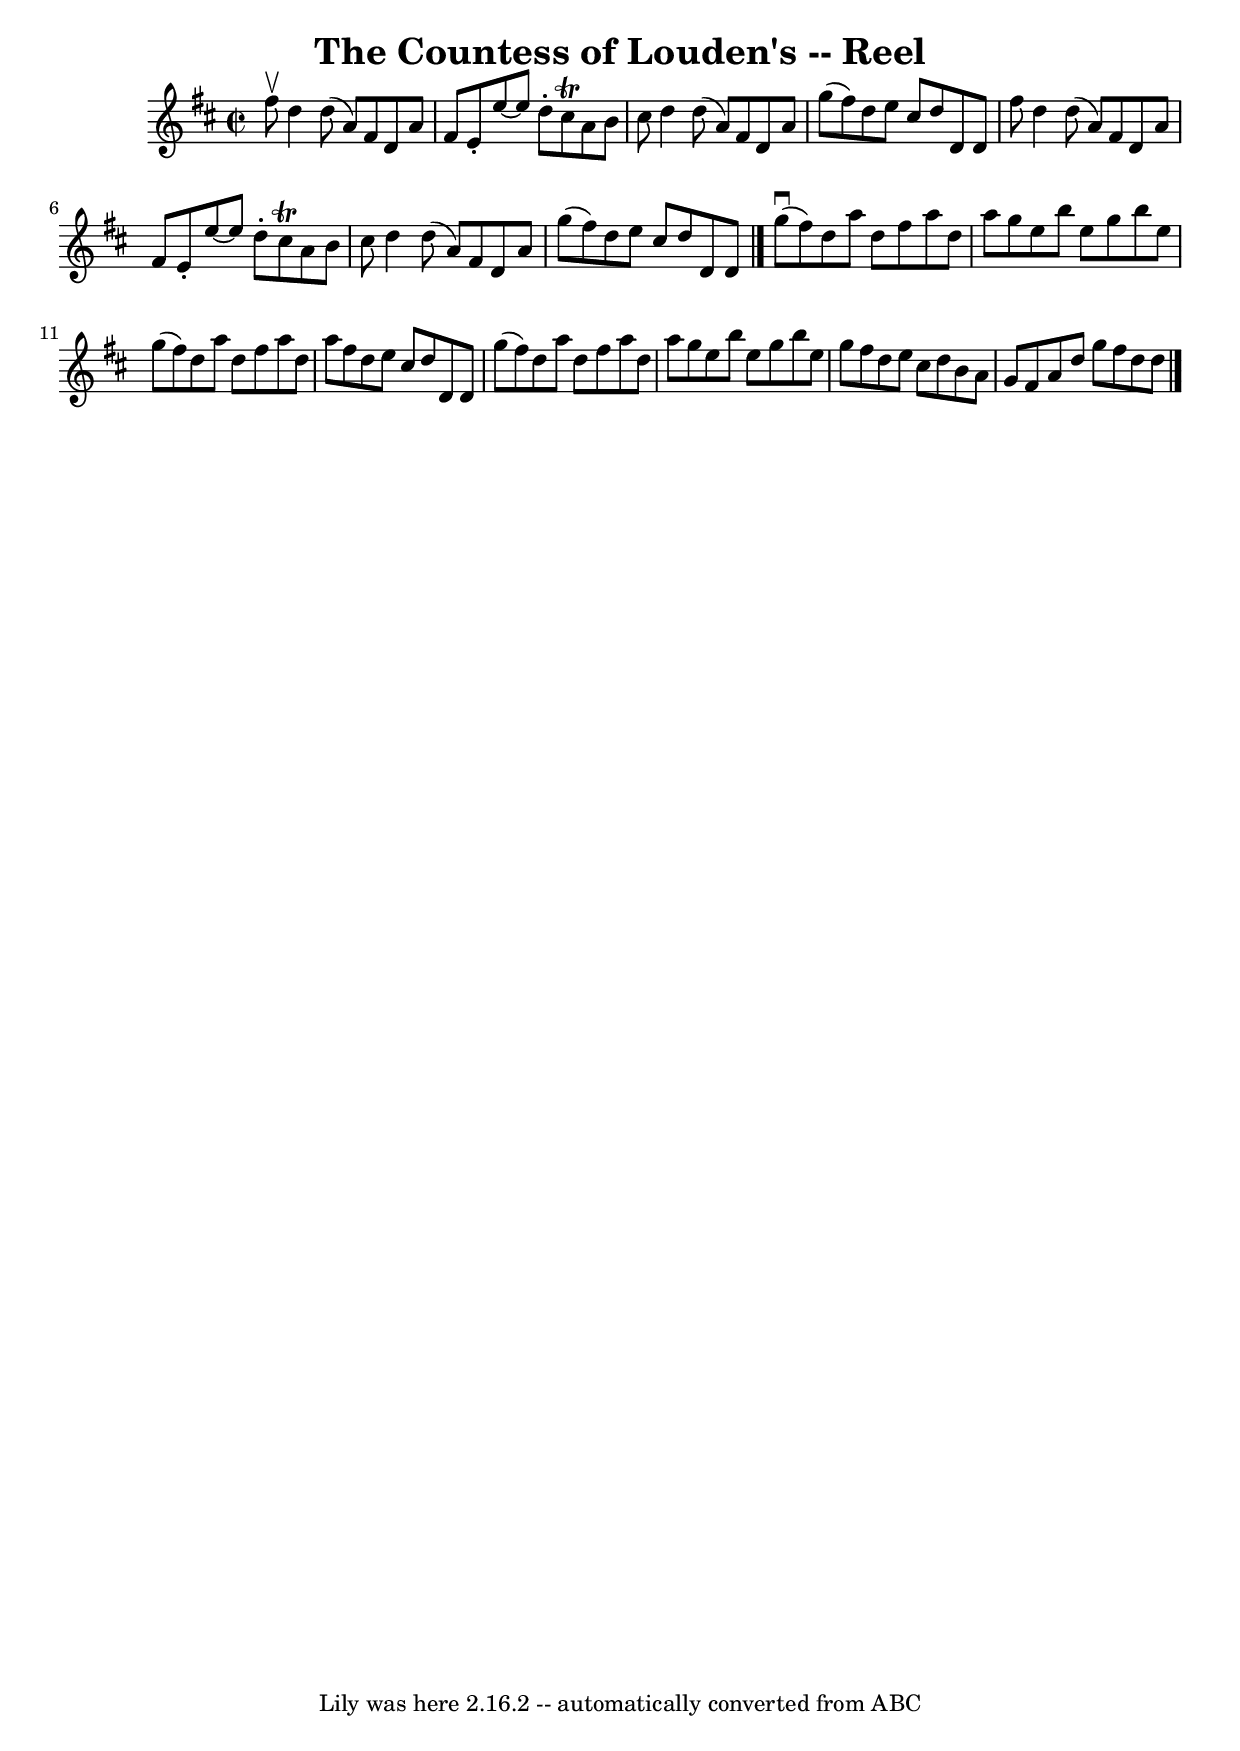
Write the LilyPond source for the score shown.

\version "2.16.2"
\include "Mammoth.ily"
\header {
  %% book = "Ryan's Mammoth Collection"
  crossRefNumber = "1"
  footnotes = ""
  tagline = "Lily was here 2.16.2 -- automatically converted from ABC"
  title = "The Countess of Louden's -- Reel"

}
voicedefault =  {


  \override Staff.TimeSignature #'style = #'C
  \time 2/2 
  \key d \major
  fis''8^\upbow |
  d''4 d''8 (a'8) 
  fis'8 d'8 a'8 fis'8    |
  e'8-. e''8   ~ e''8 d''8-. cis''8^\trill a'8 b'8 cis''8    |
  d''4 d''8 (a'8) fis'8 d'8 a'8 g''8 (|
  fis''8) d''8 e''8    
  cis''8 d''8 d'8 d'8 fis''8    |
  d''4 d''8 (a'8) 
  fis'8 d'8 a'8 fis'8    |
  e'8-. e''8   ~ e''8 d''8-. cis''8^\trill a'8 b'8 cis''8    |
  d''4 d''8 (a'8) fis'8 d'8 a'8 g''8 (|
  fis''8) d''8 e''8    
  cis''8 d''8 d'8 d'8    \bar "|." g''8^\downbow(|
  
  fis''8) d''8 a''8 d''8 fis''8 a''8 d''8 a''8    |
  
  g''8 e''8 b''8 e''8 g''8 b''8 e''8 g''8 (|
  
  fis''8) d''8 a''8 d''8 fis''8 a''8 d''8 a''8    |
  
  fis''8 d''8 e''8 cis''8 d''8 d'8 d'8 g''8 (|
  
  fis''8) d''8 a''8 d''8 fis''8 a''8 d''8 a''8    
  |
  g''8 e''8 b''8 e''8 g''8 b''8 e''8 g''8    
  |
  fis''8 d''8 e''8 cis''8 d''8 b'8 a'8 g'8    
  |
  fis'8 a'8 d''8 g''8 fis''8 d''8 d''8    \bar "|."  
  

}

\score{
  <<

    \context Staff="default"
    {
      \voicedefault 
      
    }

  >>
  \layout {
    
  }
  \midi {
  }

}
